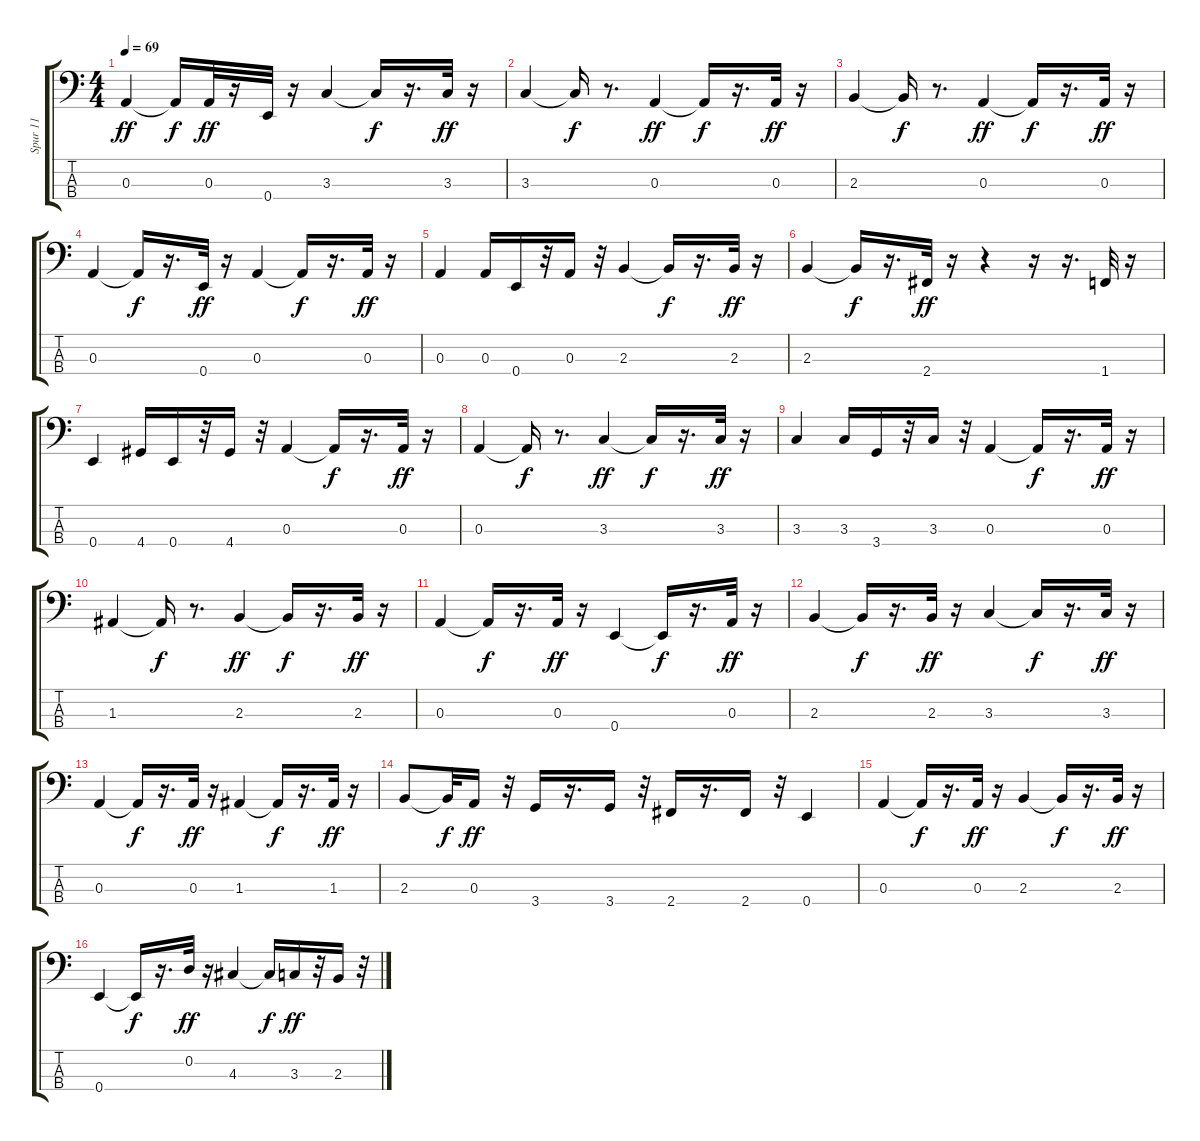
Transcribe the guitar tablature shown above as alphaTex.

\track ("Spur 11" "Spur 11") {instrument electricbassfinger}
\staff {score tabs}
\tuning (G2 D2 A1 E1) {hide}
\ts (4 4)
\tempo 69
\clef f4
\ks c
0.3.4{dy ff} 0.3{t}.16{dy f} 0.3.32{dy ff} r.16 0.4.32 r.16 3.3.4 3.3{t}.16{dy f} r.16{d} 3.3.32{dy ff} r.16 |
3.3.4 3.3{t}.16{dy f} r.8{d} 0.3.4{dy ff} 0.3{t}.16{dy f} r.16{d} 0.3.32{dy ff} r.16 |
2.3.4 2.3{t}.16{dy f} r.8{d} 0.3.4{dy ff} 0.3{t}.16{dy f} r.16{d} 0.3.32{dy ff} r.16 |
0.3.4 0.3{t}.16{dy f} r.16{d} 0.4.32{dy ff} r.16 0.3.4 0.3{t}.16{dy f} r.16{d} 0.3.32{dy ff} r.16 |
0.3.4 0.3.16 0.4.16 r.32 0.3.16 r.32 2.3.4 2.3{t}.16{dy f} r.16{d} 2.3.32{dy ff} r.16 |
2.3.4 2.3{t}.16{dy f} r.16{d} 2.4.32{dy ff} r.16 r.4 r.16 r.16{d} 1.4.32 r.16 |
0.4.4 4.4.16 0.4.16 r.32 4.4.16 r.32 0.3.4 0.3{t}.16{dy f} r.16{d} 0.3.32{dy ff} r.16 |
0.3.4 0.3{t}.16{dy f} r.8{d} 3.3.4{dy ff} 3.3{t}.16{dy f} r.16{d} 3.3.32{dy ff} r.16 |
3.3.4 3.3.16 3.4.16 r.32 3.3.16 r.32 0.3.4 0.3{t}.16{dy f} r.16{d} 0.3.32{dy ff} r.16 |
1.3.4 1.3{t}.16{dy f} r.8{d} 2.3.4{dy ff} 2.3{t}.16{dy f} r.16{d} 2.3.32{dy ff} r.16 |
0.3.4 0.3{t}.16{dy f} r.16{d} 0.3.32{dy ff} r.16 0.4.4 0.4{t}.16{dy f} r.16{d} 0.3.32{dy ff} r.16 |
2.3.4 2.3{t}.16{dy f} r.16{d} 2.3.32{dy ff} r.16 3.3.4 3.3{t}.16{dy f} r.16{d} 3.3.32{dy ff} r.16 |
0.3.4 0.3{t}.16{dy f} r.16{d} 0.3.32{dy ff} r.16 1.3.4 1.3{t}.16{dy f} r.16{d} 1.3.32{dy ff} r.16 |
2.3.8 2.3{t}.32{dy f} 0.3.16{dy ff} r.32 3.4.16 r.16{d} 3.4.16 r.32 2.4.16 r.16{d} 2.4.16 r.32 0.4.4 |
0.3.4 0.3{t}.16{dy f} r.16{d} 0.3.32{dy ff} r.16 2.3.4 2.3{t}.16{dy f} r.16{d} 2.3.32{dy ff} r.16 |
0.4.4 0.4{t}.16{dy f} r.16{d} 0.2.32{dy ff} r.16 4.3.4 4.3{t}.16{dy f} 3.3.16{dy ff} r.32 2.3.16 r.32
